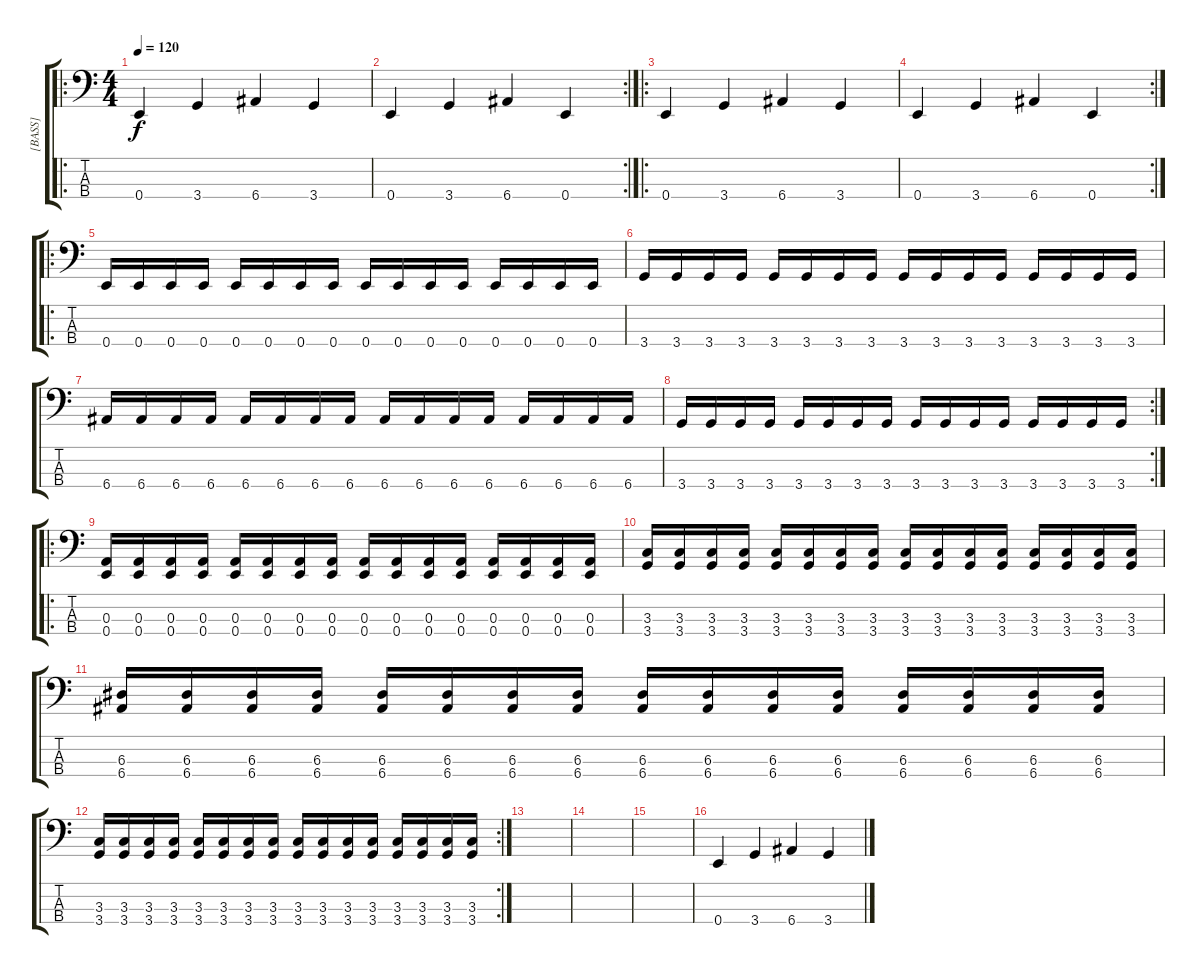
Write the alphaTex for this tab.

\track ("[BASS]" "[BASS]") {instrument electricbasspick}
\staff {score tabs}
\tuning (G2 D2 A1 E1) {hide}
\ro
\ts (4 4)
\tempo 120
\clef f4
\ks c
0.4.4{dy f instrument electricbasspick} 3.4.4 6.4.4 3.4.4 |
\rc 2
0.4.4 3.4.4 6.4.4 0.4.4 |
\ro
0.4.4 3.4.4 6.4.4 3.4.4 |
\rc 2
0.4.4 3.4.4 6.4.4 0.4.4 |
\ro
0.4.16 0.4.16 0.4.16 0.4.16 0.4.16 0.4.16 0.4.16 0.4.16 0.4.16 0.4.16 0.4.16 0.4.16 0.4.16 0.4.16 0.4.16 0.4.16 |
3.4.16 3.4.16 3.4.16 3.4.16 3.4.16 3.4.16 3.4.16 3.4.16 3.4.16 3.4.16 3.4.16 3.4.16 3.4.16 3.4.16 3.4.16 3.4.16 |
6.4.16 6.4.16 6.4.16 6.4.16 6.4.16 6.4.16 6.4.16 6.4.16 6.4.16 6.4.16 6.4.16 6.4.16 6.4.16 6.4.16 6.4.16 6.4.16 |
\rc 2
3.4.16 3.4.16 3.4.16 3.4.16 3.4.16 3.4.16 3.4.16 3.4.16 3.4.16 3.4.16 3.4.16 3.4.16 3.4.16 3.4.16 3.4.16 3.4.16 |
\ro
(0.3 0.4).16 (0.3 0.4).16 (0.3 0.4).16 (0.3 0.4).16 (0.3 0.4).16 (0.3 0.4).16 (0.3 0.4).16 (0.3 0.4).16 (0.3 0.4).16 (0.3 0.4).16 (0.3 0.4).16 (0.3 0.4).16 (0.3 0.4).16 (0.3 0.4).16 (0.3 0.4).16 (0.3 0.4).16 |
(3.3 3.4).16 (3.3 3.4).16 (3.3 3.4).16 (3.3 3.4).16 (3.3 3.4).16 (3.3 3.4).16 (3.3 3.4).16 (3.3 3.4).16 (3.3 3.4).16 (3.3 3.4).16 (3.3 3.4).16 (3.3 3.4).16 (3.3 3.4).16 (3.3 3.4).16 (3.3 3.4).16 (3.3 3.4).16 |
(6.3 6.4).16 (6.3 6.4).16 (6.3 6.4).16 (6.3 6.4).16 (6.3 6.4).16 (6.3 6.4).16 (6.3 6.4).16 (6.3 6.4).16 (6.3 6.4).16 (6.3 6.4).16 (6.3 6.4).16 (6.3 6.4).16 (6.3 6.4).16 (6.3 6.4).16 (6.3 6.4).16 (6.3 6.4).16 |
\rc 2
(3.3 3.4).16 (3.3 3.4).16 (3.3 3.4).16 (3.3 3.4).16 (3.3 3.4).16 (3.3 3.4).16 (3.3 3.4).16 (3.3 3.4).16 (3.3 3.4).16 (3.3 3.4).16 (3.3 3.4).16 (3.3 3.4).16 (3.3 3.4).16 (3.3 3.4).16 (3.3 3.4).16 (3.3 3.4).16 |
|
|
|
0.4.4 3.4.4 6.4.4 3.4.4
